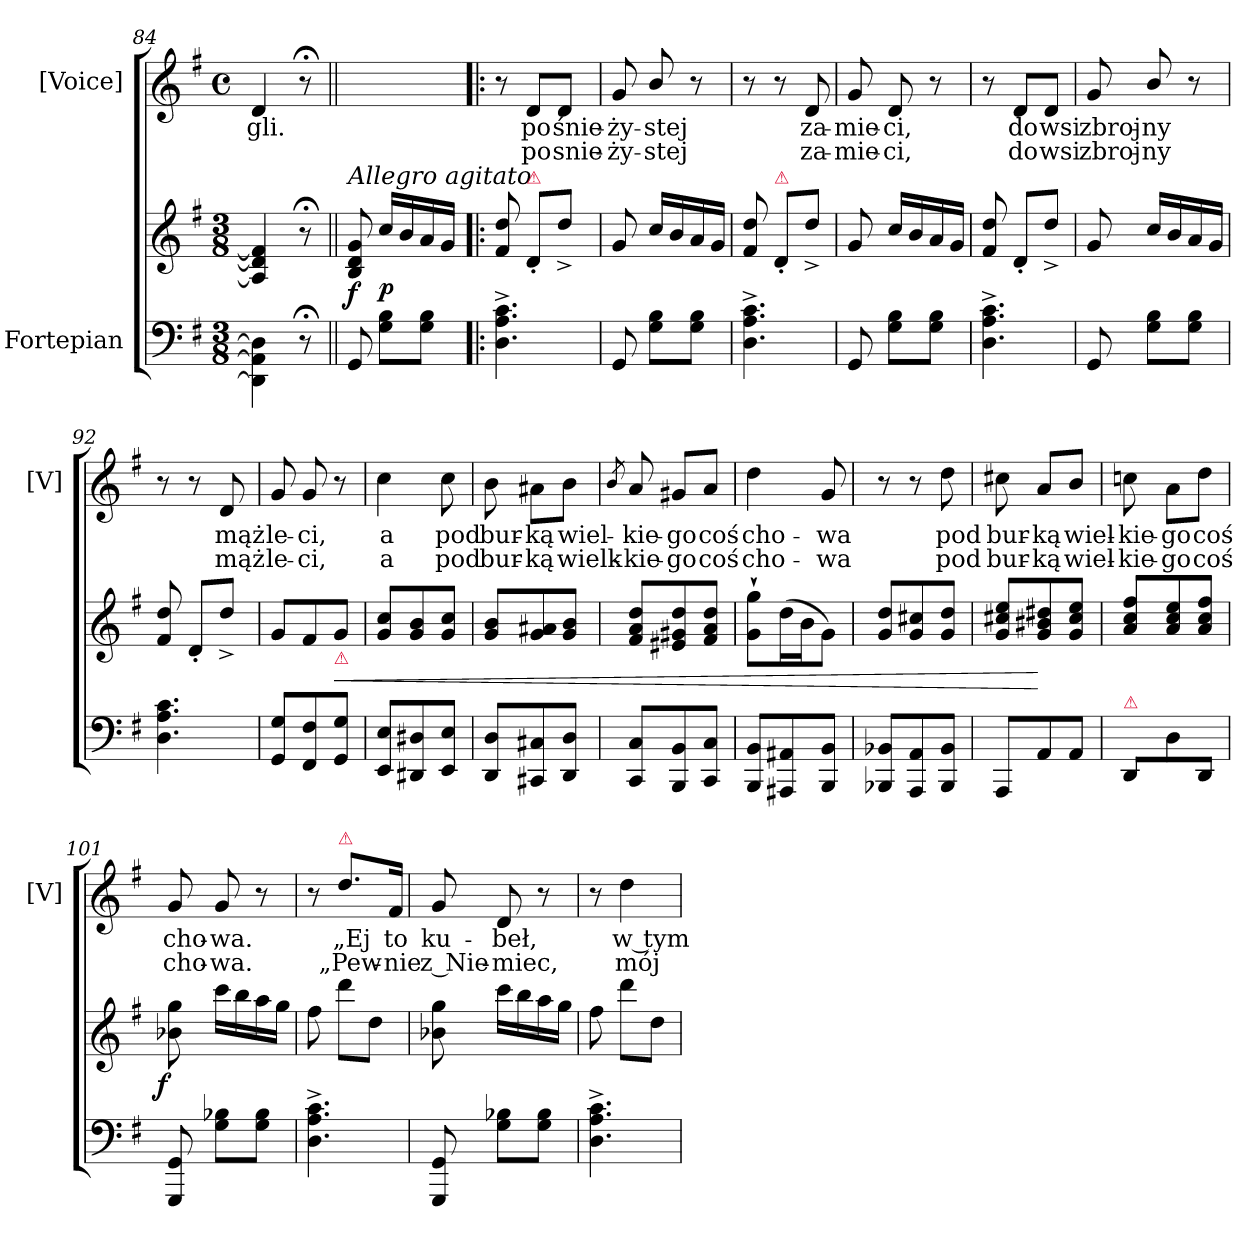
**kern	**kern	**dynam	**kern	**text	**text
*part2	*part2	*part2	*part1	*part1	*part1
*staff3	*staff2	*staff2/3	*staff1	*staff1	*staff1
*I"Fortepian	*	*	*I"[Voice]	*	*
*	*	*	*I'[V]	*	*
*clefF4	*clefG2	*	*clefG2	*	*
*k[f#]	*k[f#]	*	*k[f#]	*	*
*M3/8	*M3/8	*	*M4/4	*	*
*	*	*	*met(c)	*	*
=84	=84	=84	=84	=84	=84
4DD]\ 4AA]\ 4D]\	4A]/ 4d]/ 4f#]/	.	4d/	-gli.	.
8r;<	8r;<	.	8r;<	.	.
=85||	=85||	=85||	=85||	=85||	=85||
!	!LO:TX:a:i:t=Allegro agitato	!	!	!	!
!	!	!	!LO:N:vis=2	!	!
8GG/	8B/ 8d/ 8g/	f	4.r	.	.
8G\ 8B\L	16cc/LL	p	.	.	.
.	16b/	.	.	.	.
8G\ 8B\J	16a/	.	.	.	.
.	16g/JJ	.	.	.	.
=86!|:	=86!|:	=86!|:	=86!|:	=86!|:	=86!|:
4.D^>\ 4.A^>\ 4.c^>\	8f#/ 8dd/	.	8r	.	.
!	!LO:TX:a:color=crimson:t=⚠	!	!	!	!
.	8d'</L	.	8d/L	po	po
.	8dd^>\J	.	8d/J	śnie-	snie-
=87	=87	=87	=87	=87	=87
!	!	!	!	!	!LO:LY:i
8GG/	8g/	.	8g/	-ży-	-ży-
!	!	!	!	!	!LO:LY:i
8G\ 8B\L	16cc/LL	.	8b/	-stej	-stej
.	16b/	.	.	.	.
8G\ 8B\J	16a/	.	8r	.	.
.	16g/JJ	.	.	.	.
=88	=88	=88	=88	=88	=88
4.D^>\ 4.A^>\ 4.c^>\	8f#/ 8dd/	.	8r	.	.
!	!LO:TX:a:color=crimson:t=⚠	!	!	!	!
.	8d'</L	.	8r	.	.
!	!	!	!	!	!LO:LY:i
.	8dd^>\J	.	8d/	za-	za-
=89	=89	=89	=89	=89	=89
!	!	!	!	!	!LO:LY:i
8GG/	8g/	.	8g/	-mie-	-mie-
!	!	!	!	!	!LO:LY:i
8G\ 8B\L	16cc/LL	.	8d/	-ci,	-ci,
.	16b/	.	.	.	.
8G\ 8B\J	16a/	.	8r	.	.
.	16g/JJ	.	.	.	.
=90	=90	=90	=90	=90	=90
4.D^>\ 4.A^>\ 4.c^>\	8f#/ 8dd/	.	8r	.	.
!	!	!	!	!	!LO:LY:i
.	8d'</L	.	8d/L	do	do
!	!	!	!	!	!LO:LY:i
.	8dd^>\J	.	8d/J	wsi	wsi
=91	=91	=91	=91	=91	=91
!	!	!	!	!	!LO:LY:i
8GG/	8g/	.	8g/	zbroj-	zbroj-
!	!	!	!	!	!LO:LY:i
8G\ 8B\L	16cc/LL	.	8b/	-ny	-ny
.	16b/	.	.	.	.
8G\ 8B\J	16a/	.	8r	.	.
.	16g/JJ	.	.	.	.
=92	=92	=92	=92	=92	=92
4.D\ 4.A\ 4.c\	8f#/ 8dd/	.	8r	.	.
.	8d'</L	.	8r	.	.
!	!	!	!	!	!LO:LY:i
.	8dd^>\J	.	8d/	mąż	mąż
=93	=93	=93	=93	=93	=93
!	!	!	!	!	!LO:LY:i
8GG/ 8G/L	8g/L	.	8g/	le-	le-
!	!	!	!	!	!LO:LY:i
8FF#/ 8F#/	8f#/	.	8g/	-ci,	-ci,
!	!LO:TX:b:color=crimson:t=⚠	!	!	!	!
8GG/ 8G/J	8g/J	<	8r	.	.
=94	=94	=94	=94	=94	=94
!	!	!	!	!	!LO:LY:i
8EE/ 8E/L	8g/ 8cc/L	.	4cc\	a	a
8DD#X/ 8D#X/	8g/ 8b/	.	.	.	.
!	!	!	!	!	!LO:LY:i
8EE/ 8E/J	8g/ 8cc/J	.	8cc\	pod	pod
=95	=95	=95	=95	=95	=95
!	!	!	!	!	!LO:LY:i
8DD/ 8D/L	8g/ 8b/L	.	8b\	bur-	bur-
!	!	!	!	!	!LO:LY:i
8CC#X/ 8C#X/	8g/ 8a#X/	.	8a#X\L	-ką	-ką
!	!	!	!	!	!LO:LY:i
8DD/ 8D/J	8g/ 8b/J	.	8b\J	wiel-	wielk-
=96	=96	=96	=96	=96	=96
.	.	.	8qb/	.	.
!	!	!	!	!	!LO:LY:i
8CC/ 8C/L	8f#/ 8a/ 8dd/L	.	8a/	-kie-	-kie-
!	!	!	!	!	!LO:LY:i
8BBB/ 8BB/	8e#X/ 8g#X/ 8dd/	.	8g#X/L	-go	-go
!	!	!	!	!	!LO:LY:i
8CC/ 8C/J	8f#/ 8a/ 8dd/J	.	8a/J	coś	coś
=97	=97	=97	=97	=97	=97
!	!	!	!	!	!LO:LY:i
8BBB/ 8BB/L	8g`>\ 8gg`>\L	.	4dd\	cho-	cho-
8AAA#X/ 8AA#X/	(>16dd\L	.	.	.	.
.	16b\J	.	.	.	.
!	!	!	!	!	!LO:LY:i
8BBB/ 8BB/J	8g\J)	.	8g/	-wa	-wa
=98	=98	=98	=98	=98	=98
8BBB-X/ 8BB-X/L	8g/ 8dd/L	.	8r	.	.
8AAA/ 8AA/	8g/ 8cc#X/	.	8r	.	.
!	!	!	!	!	!LO:LY:i
8BBB-/ 8BB-/J	8g/ 8dd/J	.	8dd\	pod	pod
=99	=99	=99	=99	=99	=99
!	!	!	!	!	!LO:LY:i
8AAA/L	8g/ 8cc#X/ 8ee/L	.	8cc#X\	bur-	bur-
!	!	!	!	!	!LO:LY:i
8AA/	8g/ 8b#X/ 8dd#X/	[	8a/L	-ką	-ką
!	!	!	!	!	!LO:LY:i
8AA/J	8g/ 8cc#/ 8ee/J	.	8b/J	wiel-	wiel-
=100	=100	=100	=100	=100	=100
!LO:TX:a:color=crimson:t=⚠	!	!	!	!	!
!	!	!	!	!	!LO:LY:i
8DD/L	8a/ 8cc/ 8ff#/L	.	8ccn\	-kie-	-kie-
!	!	!	!	!	!LO:LY:i
8D\	8a/ 8cc/ 8ee/	.	8a\L	-go	-go
!	!	!	!	!	!LO:LY:i
8DD/J	8a/ 8cc/ 8ff#/J	.	8dd\J	coś	coś
=101	=101	=101	=101	=101	=101
!	!	!LO:DY:b:rj	!	!	!LO:LY:i
8GGG/ 8GG/	8b-X\ 8gg\	f	8g/	cho-	cho-
!	!	!	!	!	!LO:LY:i
8G\ 8B-X\L	16ccc\LL	.	8g/	-wa.	-wa.
.	16bb\	.	.	.	.
8G\ 8B-\J	16aa\	.	8r	.	.
.	16gg\JJ	.	.	.	.
=102	=102	=102	=102	=102	=102
4.D^>\ 4.A^>\ 4.c^>\	8ff#\	.	8r	.	.
!	!	!	!LO:TX:a:color=crimson:t=⚠	!	!
.	8ddd\L	.	8.dd/L	„Ej	„Pew-
.	8dd\J	.	.	.	.
.	.	.	16f#/Jk	to	-nie
=103	=103	=103	=103	=103	=103
8GGG/ 8GG/	8b-X\ 8gg\	.	8g/	ku-	z Nie-
8G\ 8B-X\L	16ccc\LL	.	8d/	-beł,	-miec,
.	16bb\	.	.	.	.
8G\ 8B-\J	16aa\	.	8r	.	.
.	16gg\JJ	.	.	.	.
=104	=104	=104	=104	=104	=104
4.D^>\ 4.A^>\ 4.c^>\	8ff#\	.	8r	.	.
.	8ddd\L	.	4dd\	w tym	mój
.	8dd\J	.	.	.	.
=	=	=	=	=	=
*-	*-	*-	*-	*-	*-
